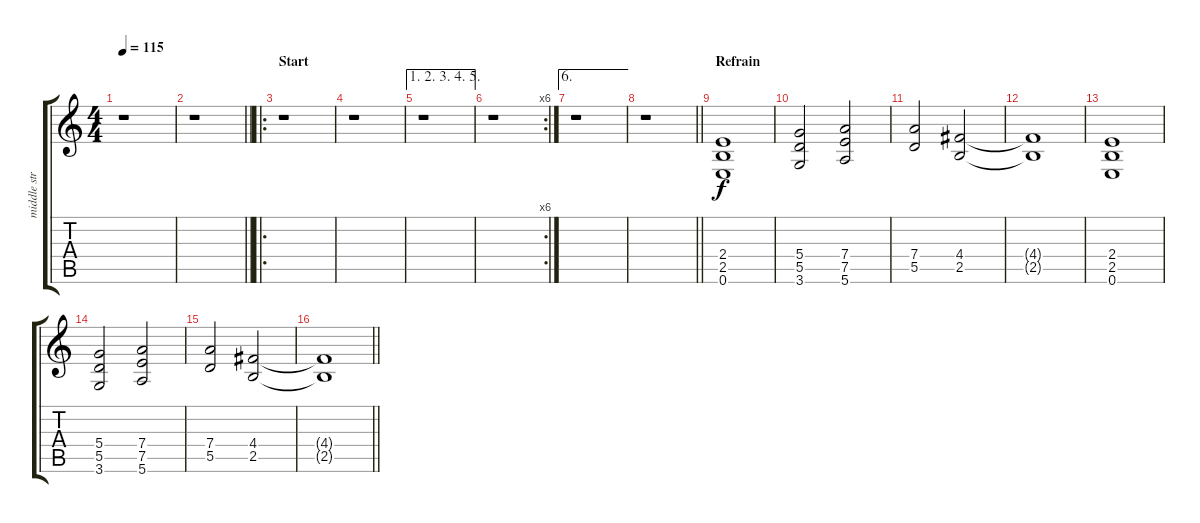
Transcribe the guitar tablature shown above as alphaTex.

\track ("middle strings" "middle str") {instrument electricguitarjazz}
\staff {score tabs}
\tuning (E4 B3 G3 D3 A2 E2) {hide}
\ts (4 4)
\tempo 115
\clef g2
\ks c
r.1{dy f instrument electricguitarjazz} |
\barLineRight lightlight
r.1 |
\ro
\section ("" "Start")
r.1 |
r.1 |
\ae (1 2 3 4 5)
r.1 |
\rc 6
r.1 |
\ae 6
r.1 |
\barLineRight lightlight
r.1 |
\section ("" "Refrain")
(2.4 2.5 0.6).1 |
(5.4 5.5 3.6).2 (7.4 7.5 5.6).2 |
(7.4 5.5).2 (4.4 2.5).2 |
(4.4{t} 2.5{t}).1 |
(2.4 2.5 0.6).1 |
(5.4 5.5 3.6).2 (7.4 7.5 5.6).2 |
(7.4 5.5).2 (4.4 2.5).2 |
\barLineRight lightlight
(4.4{t} 2.5{t}).1
